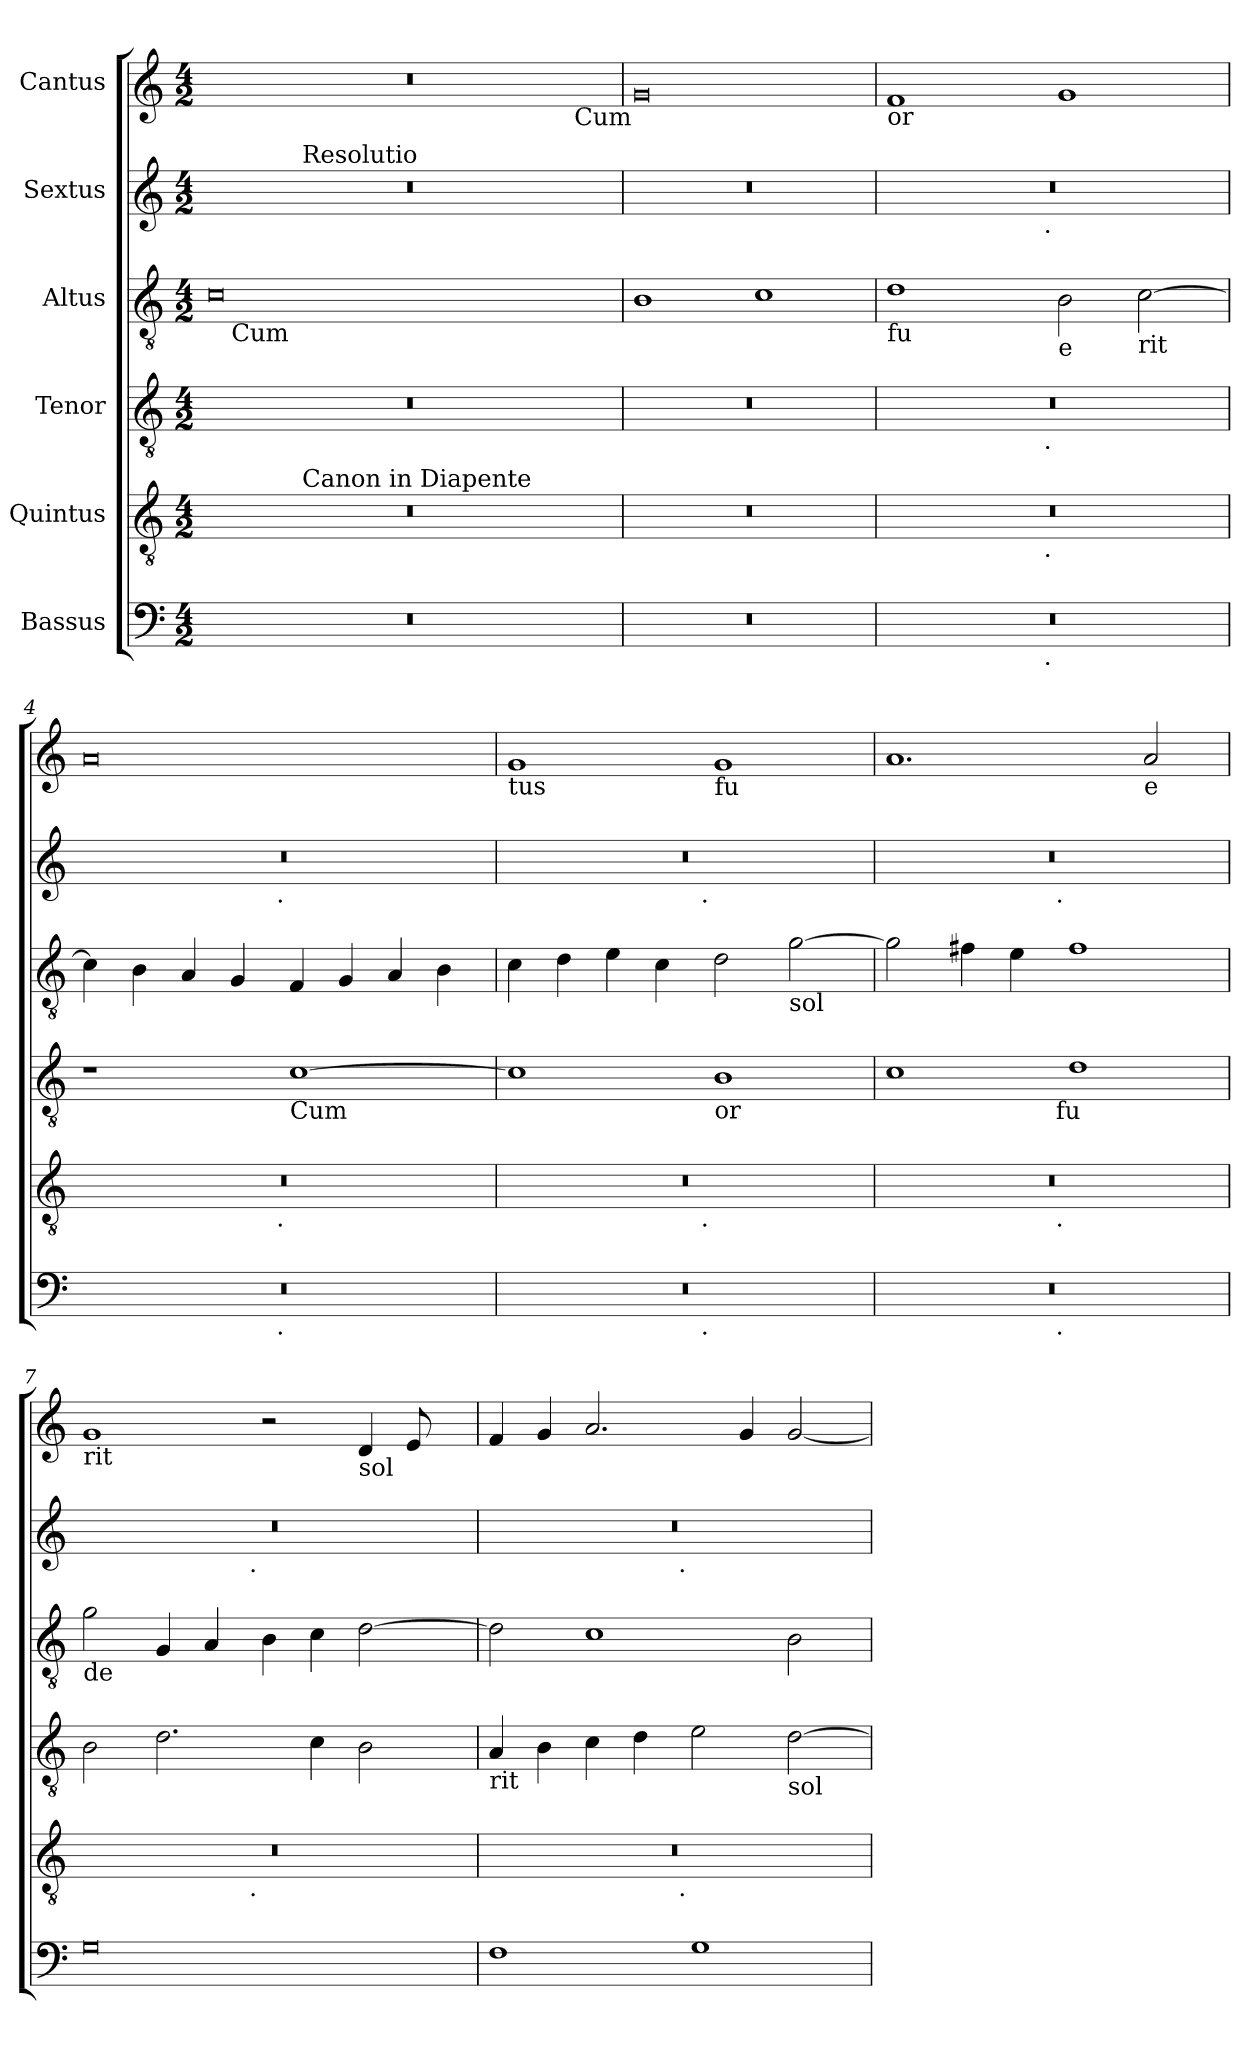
**kern	**kern	**kern	**kern	**kern	**kern
*part6	*part5	*part4	*part3	*part2	*part1
*staff6	*staff5	*staff4	*staff3	*staff2	*staff1
*I"Bassus	*I"Quintus	*I"Tenor	*I"Altus	*I"Sextus	*I"Cantus
*clefF4	*clefGv2	*clefGv2	*clefGv2	*clefG2	*clefG2
*ITrd7c12	*	*	*	*	*
*k[]	*k[]	*k[]	*k[]	*k[]	*k[]
*C:	*C:	*C:	*C:	*C:	*C:
*M4/2	*M4/2	*M4/2	*M4/2	*M4/2	*M4/2
=1	=1	=1	=1	=1	=1
*	*^	*	*^	*^	*^
0r	0r	4...ryy	0r	0c	16ryy	0r	4...ryy	0r	1ryy
!	!	!	!	!	!LO:TX:b:t=Cum	!	!	!	!
.	.	.	.	.	1ryy	.	.	.	.
!	!	!	!	!	!	!	!LO:TX:a:t=Resolutio	!	!
!	!	!LO:TX:a:t=Canon in Diapente	!	!	!	!	!	!	!
.	.	1ryy	.	.	.	.	1ryy	.	.
.	.	.	.	.	.	.	.	.	2ryy
.	.	.	.	.	2...ryy	.	.	.	.
.	.	2ryy	.	.	.	.	2ryy	.	.
.	.	.	.	.	.	.	.	.	4ryy
.	.	.	.	.	.	.	.	.	16.ryy
!	!	!	!	!	!	!	!	!	!LO:TX:b:t=Cum
.	.	.	.	.	.	.	.	.	8ryy
.	.	32ryy	.	.	.	.	32ryy	.	32ryy
=2	=2	=2	=2	=2	=2	=2	=2	=2	=2
!	!	!	!	!LO:TX:b:t=or tus	!	!	!	!	!
*	*	*	*	*v	*v	*	*	*v	*v
*	*v	*v	*	*	*v	*v	*
0r	0r	0r	1B	0r	0g
.	.	.	1c	.	.
=3	=3	=3	=3	=3	=3
!	!	!	!	!	!LO:TX:b:t=or
!	!	!	!LO:TX:b:t=fu	!	!
*^	*^	*^	*	*^	*
0r	2ryy	0r	2ryy	0r	2ryy	1d	0r	2ryy	1f
.	4...ryy	.	4...ryy	.	4...ryy	.	.	4...ryy	.
!	!	!	!	!	!	!	!	!LO:TX:b:t=.	!
!	!	!	!	!	!LO:TX:b:t=.	!	!	!	!
!	!	!	!LO:TX:b:t=.	!	!	!	!	!	!
!	!LO:TX:b:t=.	!	!	!	!	!	!	!	!
.	1ryy	.	1ryy	.	1ryy	.	.	1ryy	.
!	!	!	!	!	!	!LO:TX:b:t=e	!	!	!
.	.	.	.	.	.	2B\	.	.	1g
!	!	!	!	!	!	!LO:TX:b:t=rit	!	!	!
.	.	.	.	.	.	[>2c\	.	.	.
.	32ryy	.	32ryy	.	32ryy	.	.	32ryy	.
*	*	*	*	*v	*v	*	*	*	*
=4	=4	=4	=4	=4	=4	=4	=4	=4
0r	2ryy	0r	2ryy	1r	4c\]	0r	2ryy	0a
.	.	.	.	.	4B\	.	.	.
.	4...ryy	.	4...ryy	.	4A/	.	4...ryy	.
.	.	.	.	.	4G/	.	.	.
!	!	!	!	!	!	!	!LO:TX:b:t=.	!
!	!	!	!LO:TX:b:t=.	!	!	!	!	!
!	!LO:TX:b:t=.	!	!	!	!	!	!	!
.	1ryy	.	1ryy	.	.	.	1ryy	.
!	!	!	!	!LO:TX:b:t=Cum	!	!	!	!
.	.	.	.	[>1c	4F/	.	.	.
.	.	.	.	.	4G/	.	.	.
.	.	.	.	.	4A/	.	.	.
.	.	.	.	.	4B\	.	.	.
.	32ryy	.	32ryy	.	.	.	32ryy	.
=5	=5	=5	=5	=5	=5	=5	=5	=5
!	!	!	!	!	!	!	!	!LO:TX:b:t=tus
0r	2ryy	0r	2ryy	1c]	4c\	0r	2ryy	1g
.	.	.	.	.	4d\	.	.	.
.	4...ryy	.	4...ryy	.	4e\	.	4...ryy	.
.	.	.	.	.	4c\	.	.	.
!	!	!	!	!	!	!	!LO:TX:b:t=.	!
!	!	!	!LO:TX:b:t=.	!	!	!	!	!
!	!LO:TX:b:t=.	!	!	!	!	!	!	!
.	1ryy	.	1ryy	.	.	.	1ryy	.
!	!	!	!	!	!	!	!	!LO:TX:b:t=fu
!	!	!	!	!LO:TX:b:t=or	!	!	!	!
.	.	.	.	1B	2d\	.	.	1g
!	!	!	!	!	!LO:TX:b:t=sol	!	!	!
.	.	.	.	.	[>2g\	.	.	.
.	32ryy	.	32ryy	.	.	.	32ryy	.
=6	=6	=6	=6	=6	=6	=6	=6	=6
!	!	!	!	!LO:TX:b:t=tus	!	!	!	!
*	*	*	*	*^	*	*	*	*
0r	2ryy	0r	2ryy	1c	2ryy	2g\]	0r	2ryy	1.a
.	4...ryy	.	4...ryy	.	4...ryy	4f#X\	.	4...ryy	.
.	.	.	.	.	.	4e\	.	.	.
!	!	!	!	!	!	!	!	!LO:TX:b:t=.	!
!	!	!	!	!	!LO:TX:b:t=fu	!	!	!	!
!	!	!	!LO:TX:b:t=.	!	!	!	!	!	!
!	!LO:TX:b:t=.	!	!	!	!	!	!	!	!
.	1ryy	.	1ryy	.	1ryy	.	.	1ryy	.
.	.	.	.	1d	.	1f#	.	.	.
!	!	!	!	!	!	!	!	!	!LO:TX:b:t=e
.	.	.	.	.	.	.	.	.	2a/
.	32ryy	.	32ryy	.	32ryy	.	.	32ryy	.
!!LO:PB:g=z
=7	=7	=7	=7	=7	=7	=7	=7	=7	=7
!	!	!	!	!	!	!	!	!	!LO:TX:b:t=rit
!	!	!	!	!	!	!LO:TX:b:t=de	!	!	!
!	!	!	!	!LO:TX:b:t=e	!	!	!	!	!
*v	*v	*	*	*v	*v	*	*	*	*
0GG	0r	2ryy	2B\	2g\	0r	2ryy	1g
.	.	4...ryy	2.d\	4G/	.	4...ryy	.
.	.	.	.	4A/	.	.	.
!	!	!	!	!	!	!LO:TX:b:t=.	!
!	!	!LO:TX:b:t=.	!	!	!	!	!
.	.	1ryy	.	.	.	1ryy	.
.	.	.	.	4B\	.	.	2r
.	.	.	4c\	4c\	.	.	.
!	!	!	!	!	!	!	!LO:TX:b:t=sol
.	.	.	2B\	[>2d\	.	.	4d/
.	.	.	.	.	.	.	8e/
.	.	.	.	.	.	.	8ryy
.	.	32ryy	.	.	.	32ryy	.
=8	=8	=8	=8	=8	=8	=8	=8
!	!	!	!LO:TX:b:t=rit	!	!	!	!
1FF	0r	2ryy	4A/	2d\]	0r	2ryy	4f/
.	.	.	4B\	.	.	.	4g/
.	.	4...ryy	4c\	1c	.	4...ryy	2.a/
.	.	.	4d\	.	.	.	.
!	!	!	!	!	!	!LO:TX:b:t=.	!
!	!	!LO:TX:b:t=.	!	!	!	!	!
.	.	1ryy	.	.	.	1ryy	.
1GG	.	.	2e\	.	.	.	.
.	.	.	.	.	.	.	4g/
!	!	!	!LO:TX:b:t=sol	!	!	!	!
.	.	.	[>2d\	2B\	.	.	[<2g/
.	.	32ryy	.	.	.	32ryy	.
*	*v	*v	*	*	*v	*v	*
=	=	=	=	=	=
*-	*-	*-	*-	*-	*-
